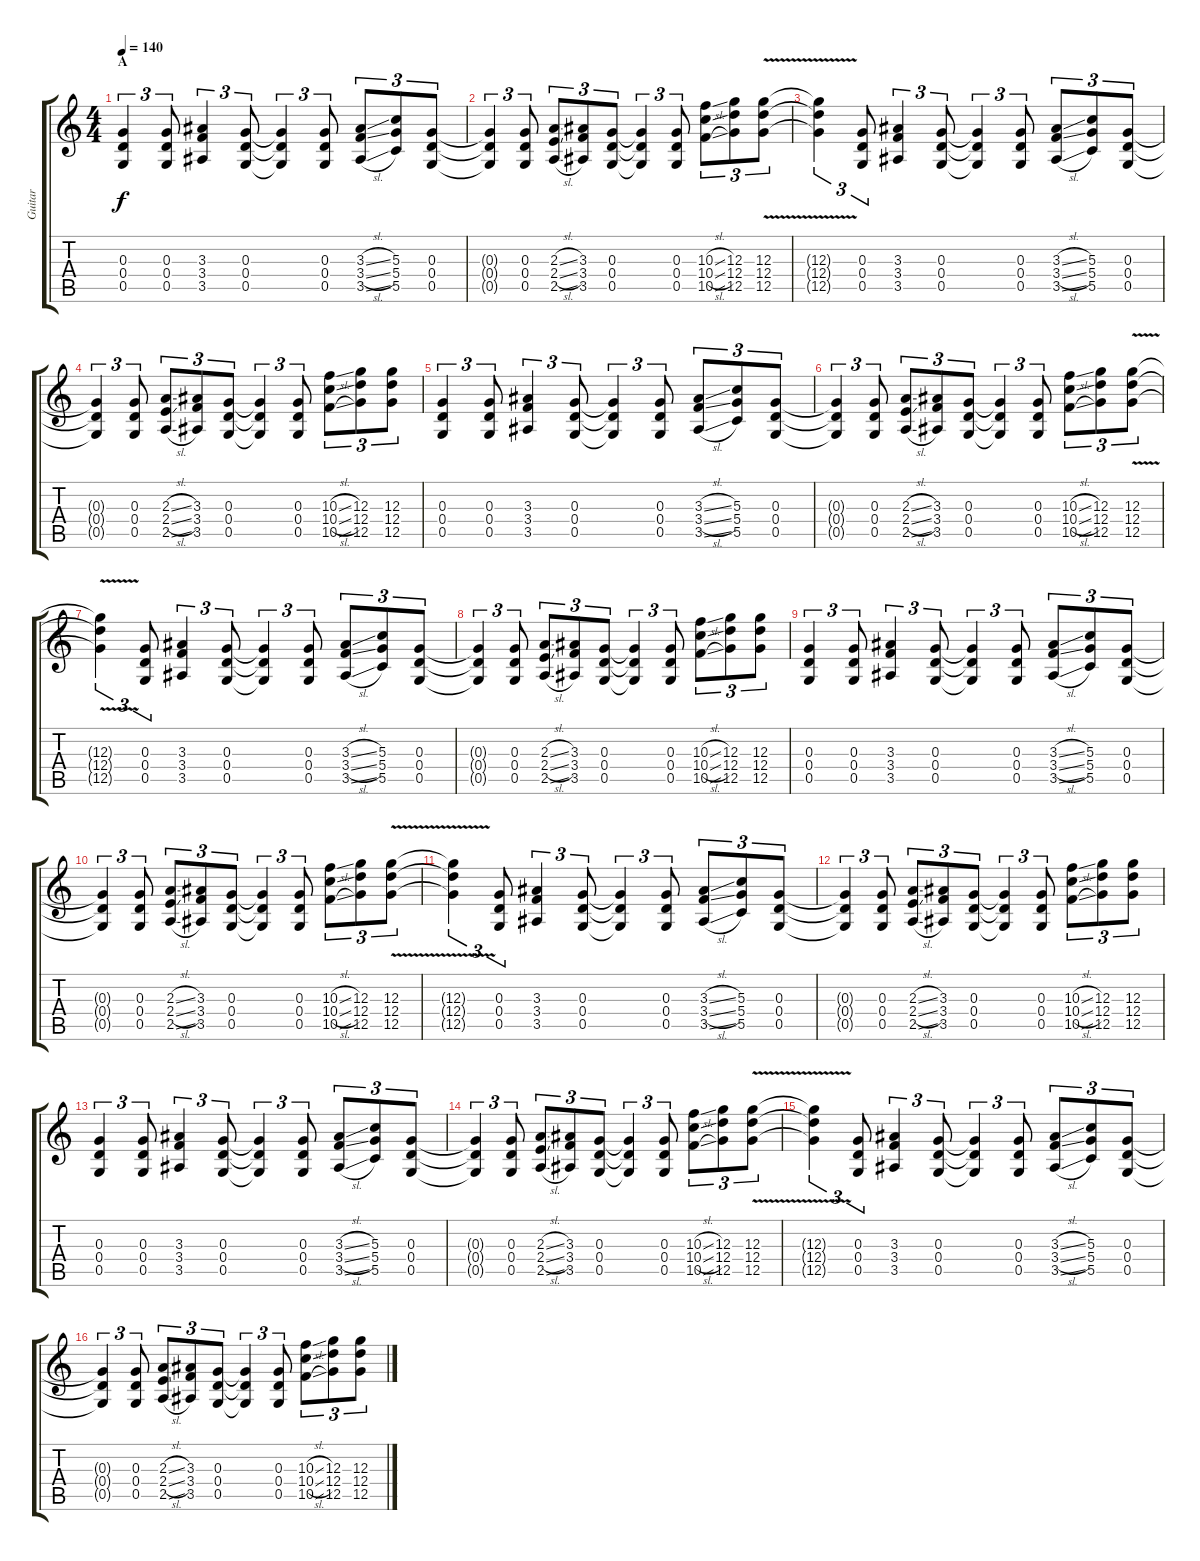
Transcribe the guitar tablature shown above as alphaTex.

\track ("Guitar" "Guitar") {instrument distortionguitar}
\staff {score tabs}
\tuning (E4 B3 G3 D3 G2 D2) {hide}
\ts (4 4)
\section ("" "A")
\tempo 140
\clef g2
\ks c
(0.3 0.4 0.5).4{tu (3 2) dy f volume 16} (0.3 0.4 0.5).8{tu (3 2)} (3.3 3.4 3.5).4{tu (3 2)} (0.3 0.4 0.5).8{tu (3 2)} (0.3{t} 0.4{t} 0.5{t}).4{tu (3 2)} (0.3 0.4 0.5).8{tu (3 2)} (3.3{sl} 3.4{sl} 3.5{sl}).8{tu (3 2)} (5.3 5.4 5.5).8{tu (3 2)} (0.3 0.4 0.5).8{tu (3 2)} |
(0.3{t} 0.4{t} 0.5{t}).4{tu (3 2)} (0.3 0.4 0.5).8{tu (3 2)} (2.3{sl} 2.4{sl} 2.5{sl}).8{tu (3 2)} (3.3 3.4 3.5).8{tu (3 2)} (0.3 0.4 0.5).8{tu (3 2)} (0.3{t} 0.4{t} 0.5{t}).4{tu (3 2)} (0.3 0.4 0.5).8{tu (3 2)} (10.3{sl} 10.4{sl} 10.5{sl}).8{tu (3 2)} (12.3 12.4 12.5).8{tu (3 2)} (12.3{v} 12.4{v} 12.5{v}).8{tu (3 2)} |
(12.3{t} 12.4{t} 12.5{t}).4{tu (3 2)} (0.3 0.4 0.5).8{tu (3 2)} (3.3 3.4 3.5).4{tu (3 2)} (0.3 0.4 0.5).8{tu (3 2)} (0.3{t} 0.4{t} 0.5{t}).4{tu (3 2)} (0.3 0.4 0.5).8{tu (3 2)} (3.3{sl} 3.4{sl} 3.5{sl}).8{tu (3 2)} (5.3 5.4 5.5).8{tu (3 2)} (0.3 0.4 0.5).8{tu (3 2)} |
(0.3{t} 0.4{t} 0.5{t}).4{tu (3 2)} (0.3 0.4 0.5).8{tu (3 2)} (2.3{sl} 2.4{sl} 2.5{sl}).8{tu (3 2)} (3.3 3.4 3.5).8{tu (3 2)} (0.3 0.4 0.5).8{tu (3 2)} (0.3{t} 0.4{t} 0.5{t}).4{tu (3 2)} (0.3 0.4 0.5).8{tu (3 2)} (10.3{sl} 10.4{sl} 10.5{sl}).8{tu (3 2)} (12.3 12.4 12.5).8{tu (3 2)} (12.3 12.4 12.5).8{tu (3 2)} |
(0.3 0.4 0.5).4{tu (3 2)} (0.3 0.4 0.5).8{tu (3 2)} (3.3 3.4 3.5).4{tu (3 2)} (0.3 0.4 0.5).8{tu (3 2)} (0.3{t} 0.4{t} 0.5{t}).4{tu (3 2)} (0.3 0.4 0.5).8{tu (3 2)} (3.3{sl} 3.4{sl} 3.5{sl}).8{tu (3 2)} (5.3 5.4 5.5).8{tu (3 2)} (0.3 0.4 0.5).8{tu (3 2)} |
(0.3{t} 0.4{t} 0.5{t}).4{tu (3 2)} (0.3 0.4 0.5).8{tu (3 2)} (2.3{sl} 2.4{sl} 2.5{sl}).8{tu (3 2)} (3.3 3.4 3.5).8{tu (3 2)} (0.3 0.4 0.5).8{tu (3 2)} (0.3{t} 0.4{t} 0.5{t}).4{tu (3 2)} (0.3 0.4 0.5).8{tu (3 2)} (10.3{sl} 10.4{sl} 10.5{sl}).8{tu (3 2)} (12.3 12.4 12.5).8{tu (3 2)} (12.3{v} 12.4{v} 12.5{v}).8{tu (3 2)} |
(12.3{t} 12.4{t} 12.5{t}).4{tu (3 2)} (0.3 0.4 0.5).8{tu (3 2)} (3.3 3.4 3.5).4{tu (3 2)} (0.3 0.4 0.5).8{tu (3 2)} (0.3{t} 0.4{t} 0.5{t}).4{tu (3 2)} (0.3 0.4 0.5).8{tu (3 2)} (3.3{sl} 3.4{sl} 3.5{sl}).8{tu (3 2)} (5.3 5.4 5.5).8{tu (3 2)} (0.3 0.4 0.5).8{tu (3 2)} |
(0.3{t} 0.4{t} 0.5{t}).4{tu (3 2)} (0.3 0.4 0.5).8{tu (3 2)} (2.3{sl} 2.4{sl} 2.5{sl}).8{tu (3 2)} (3.3 3.4 3.5).8{tu (3 2)} (0.3 0.4 0.5).8{tu (3 2)} (0.3{t} 0.4{t} 0.5{t}).4{tu (3 2)} (0.3 0.4 0.5).8{tu (3 2)} (10.3{sl} 10.4{sl} 10.5{sl}).8{tu (3 2)} (12.3 12.4 12.5).8{tu (3 2)} (12.3 12.4 12.5).8{tu (3 2)} |
(0.3 0.4 0.5).4{tu (3 2)} (0.3 0.4 0.5).8{tu (3 2)} (3.3 3.4 3.5).4{tu (3 2)} (0.3 0.4 0.5).8{tu (3 2)} (0.3{t} 0.4{t} 0.5{t}).4{tu (3 2)} (0.3 0.4 0.5).8{tu (3 2)} (3.3{sl} 3.4{sl} 3.5{sl}).8{tu (3 2)} (5.3 5.4 5.5).8{tu (3 2)} (0.3 0.4 0.5).8{tu (3 2)} |
(0.3{t} 0.4{t} 0.5{t}).4{tu (3 2)} (0.3 0.4 0.5).8{tu (3 2)} (2.3{sl} 2.4{sl} 2.5{sl}).8{tu (3 2)} (3.3 3.4 3.5).8{tu (3 2)} (0.3 0.4 0.5).8{tu (3 2)} (0.3{t} 0.4{t} 0.5{t}).4{tu (3 2)} (0.3 0.4 0.5).8{tu (3 2)} (10.3{sl} 10.4{sl} 10.5{sl}).8{tu (3 2)} (12.3 12.4 12.5).8{tu (3 2)} (12.3{v} 12.4{v} 12.5{v}).8{tu (3 2)} |
(12.3{t} 12.4{t} 12.5{t}).4{tu (3 2)} (0.3 0.4 0.5).8{tu (3 2)} (3.3 3.4 3.5).4{tu (3 2)} (0.3 0.4 0.5).8{tu (3 2)} (0.3{t} 0.4{t} 0.5{t}).4{tu (3 2)} (0.3 0.4 0.5).8{tu (3 2)} (3.3{sl} 3.4{sl} 3.5{sl}).8{tu (3 2)} (5.3 5.4 5.5).8{tu (3 2)} (0.3 0.4 0.5).8{tu (3 2)} |
(0.3{t} 0.4{t} 0.5{t}).4{tu (3 2)} (0.3 0.4 0.5).8{tu (3 2)} (2.3{sl} 2.4{sl} 2.5{sl}).8{tu (3 2)} (3.3 3.4 3.5).8{tu (3 2)} (0.3 0.4 0.5).8{tu (3 2)} (0.3{t} 0.4{t} 0.5{t}).4{tu (3 2)} (0.3 0.4 0.5).8{tu (3 2)} (10.3{sl} 10.4{sl} 10.5{sl}).8{tu (3 2)} (12.3 12.4 12.5).8{tu (3 2)} (12.3 12.4 12.5).8{tu (3 2)} |
(0.3 0.4 0.5).4{tu (3 2)} (0.3 0.4 0.5).8{tu (3 2)} (3.3 3.4 3.5).4{tu (3 2)} (0.3 0.4 0.5).8{tu (3 2)} (0.3{t} 0.4{t} 0.5{t}).4{tu (3 2)} (0.3 0.4 0.5).8{tu (3 2)} (3.3{sl} 3.4{sl} 3.5{sl}).8{tu (3 2)} (5.3 5.4 5.5).8{tu (3 2)} (0.3 0.4 0.5).8{tu (3 2)} |
(0.3{t} 0.4{t} 0.5{t}).4{tu (3 2)} (0.3 0.4 0.5).8{tu (3 2)} (2.3{sl} 2.4{sl} 2.5{sl}).8{tu (3 2)} (3.3 3.4 3.5).8{tu (3 2)} (0.3 0.4 0.5).8{tu (3 2)} (0.3{t} 0.4{t} 0.5{t}).4{tu (3 2)} (0.3 0.4 0.5).8{tu (3 2)} (10.3{sl} 10.4{sl} 10.5{sl}).8{tu (3 2)} (12.3 12.4 12.5).8{tu (3 2)} (12.3{v} 12.4{v} 12.5{v}).8{tu (3 2)} |
(12.3{t} 12.4{t} 12.5{t}).4{tu (3 2)} (0.3 0.4 0.5).8{tu (3 2)} (3.3 3.4 3.5).4{tu (3 2)} (0.3 0.4 0.5).8{tu (3 2)} (0.3{t} 0.4{t} 0.5{t}).4{tu (3 2)} (0.3 0.4 0.5).8{tu (3 2)} (3.3{sl} 3.4{sl} 3.5{sl}).8{tu (3 2)} (5.3 5.4 5.5).8{tu (3 2)} (0.3 0.4 0.5).8{tu (3 2)} |
(0.3{t} 0.4{t} 0.5{t}).4{tu (3 2)} (0.3 0.4 0.5).8{tu (3 2)} (2.3{sl} 2.4{sl} 2.5{sl}).8{tu (3 2)} (3.3 3.4 3.5).8{tu (3 2)} (0.3 0.4 0.5).8{tu (3 2)} (0.3{t} 0.4{t} 0.5{t}).4{tu (3 2)} (0.3 0.4 0.5).8{tu (3 2)} (10.3{sl} 10.4{sl} 10.5{sl}).8{tu (3 2)} (12.3 12.4 12.5).8{tu (3 2)} (12.3 12.4 12.5).8{tu (3 2)}
